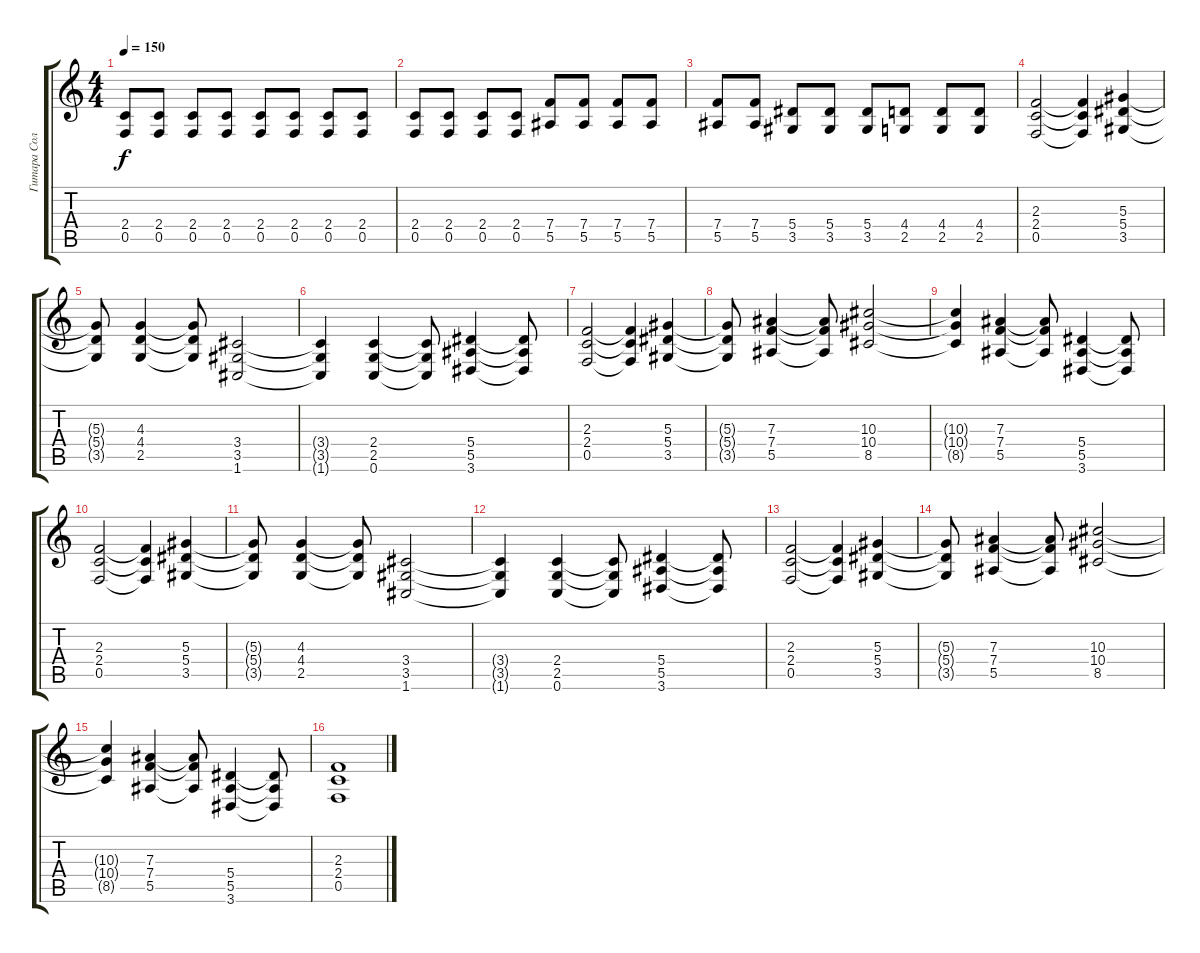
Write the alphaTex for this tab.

\track ("Гитара Соло" "Гитара Сол") {instrument acousticguitarsteel}
\staff {score tabs}
\tuning (C4 G3 Eb3 Bb2 F2 C2) {hide}
\ts (4 4)
\tempo 150
\clef g2
\ks c
(2.4 0.5).8{dy f} (2.4 0.5).8 (2.4 0.5).8 (2.4 0.5).8 (2.4 0.5).8 (2.4 0.5).8 (2.4 0.5).8 (2.4 0.5).8 |
(2.4 0.5).8 (2.4 0.5).8 (2.4 0.5).8 (2.4 0.5).8 (7.4 5.5).8 (7.4 5.5).8 (7.4 5.5).8 (7.4 5.5).8 |
(7.4 5.5).8 (7.4 5.5).8 (5.4 3.5).8 (5.4 3.5).8 (5.4 3.5).8 (4.4 2.5).8 (4.4 2.5).8 (4.4 2.5).8 |
(2.3 2.4 0.5).2 (2.3{t} 2.4{t} 0.5{t}).4 (5.3 5.4 3.5).4 |
(5.3{t} 5.4{t} 3.5{t}).8 (4.3 4.4 2.5).4 (4.3{t} 4.4{t} 2.5{t}).8 (3.4 3.5 1.6).2 |
(3.4{t} 3.5{t} 1.6{t}).4 (2.4 2.5 0.6).4 (2.4{t} 2.5{t} 0.6{t}).8 (5.4 5.5 3.6).4 (5.4{t} 5.5{t} 3.6{t}).8 |
(2.3 2.4 0.5).2 (2.3{t} 2.4{t} 0.5{t}).4 (5.3 5.4 3.5).4 |
(5.3{t} 5.4{t} 3.5{t}).8 (7.3 7.4 5.5).4 (7.3{t} 7.4{t} 5.5{t}).8 (10.3 10.4 8.5).2 |
(10.3{t} 10.4{t} 8.5{t}).4 (7.3 7.4 5.5).4 (7.3{t} 7.4{t} 5.5{t}).8 (5.4 5.5 3.6).4 (5.4{t} 5.5{t} 3.6{t}).8 |
(2.3 2.4 0.5).2 (2.3{t} 2.4{t} 0.5{t}).4 (5.3 5.4 3.5).4 |
(5.3{t} 5.4{t} 3.5{t}).8 (4.3 4.4 2.5).4 (4.3{t} 4.4{t} 2.5{t}).8 (3.4 3.5 1.6).2 |
(3.4{t} 3.5{t} 1.6{t}).4 (2.4 2.5 0.6).4 (2.4{t} 2.5{t} 0.6{t}).8 (5.4 5.5 3.6).4 (5.4{t} 5.5{t} 3.6{t}).8 |
(2.3 2.4 0.5).2 (2.3{t} 2.4{t} 0.5{t}).4 (5.3 5.4 3.5).4 |
(5.3{t} 5.4{t} 3.5{t}).8 (7.3 7.4 5.5).4 (7.3{t} 7.4{t} 5.5{t}).8 (10.3 10.4 8.5).2 |
(10.3{t} 10.4{t} 8.5{t}).4 (7.3 7.4 5.5).4 (7.3{t} 7.4{t} 5.5{t}).8 (5.4 5.5 3.6).4 (5.4{t} 5.5{t} 3.6{t}).8 |
(2.3 2.4 0.5).1
